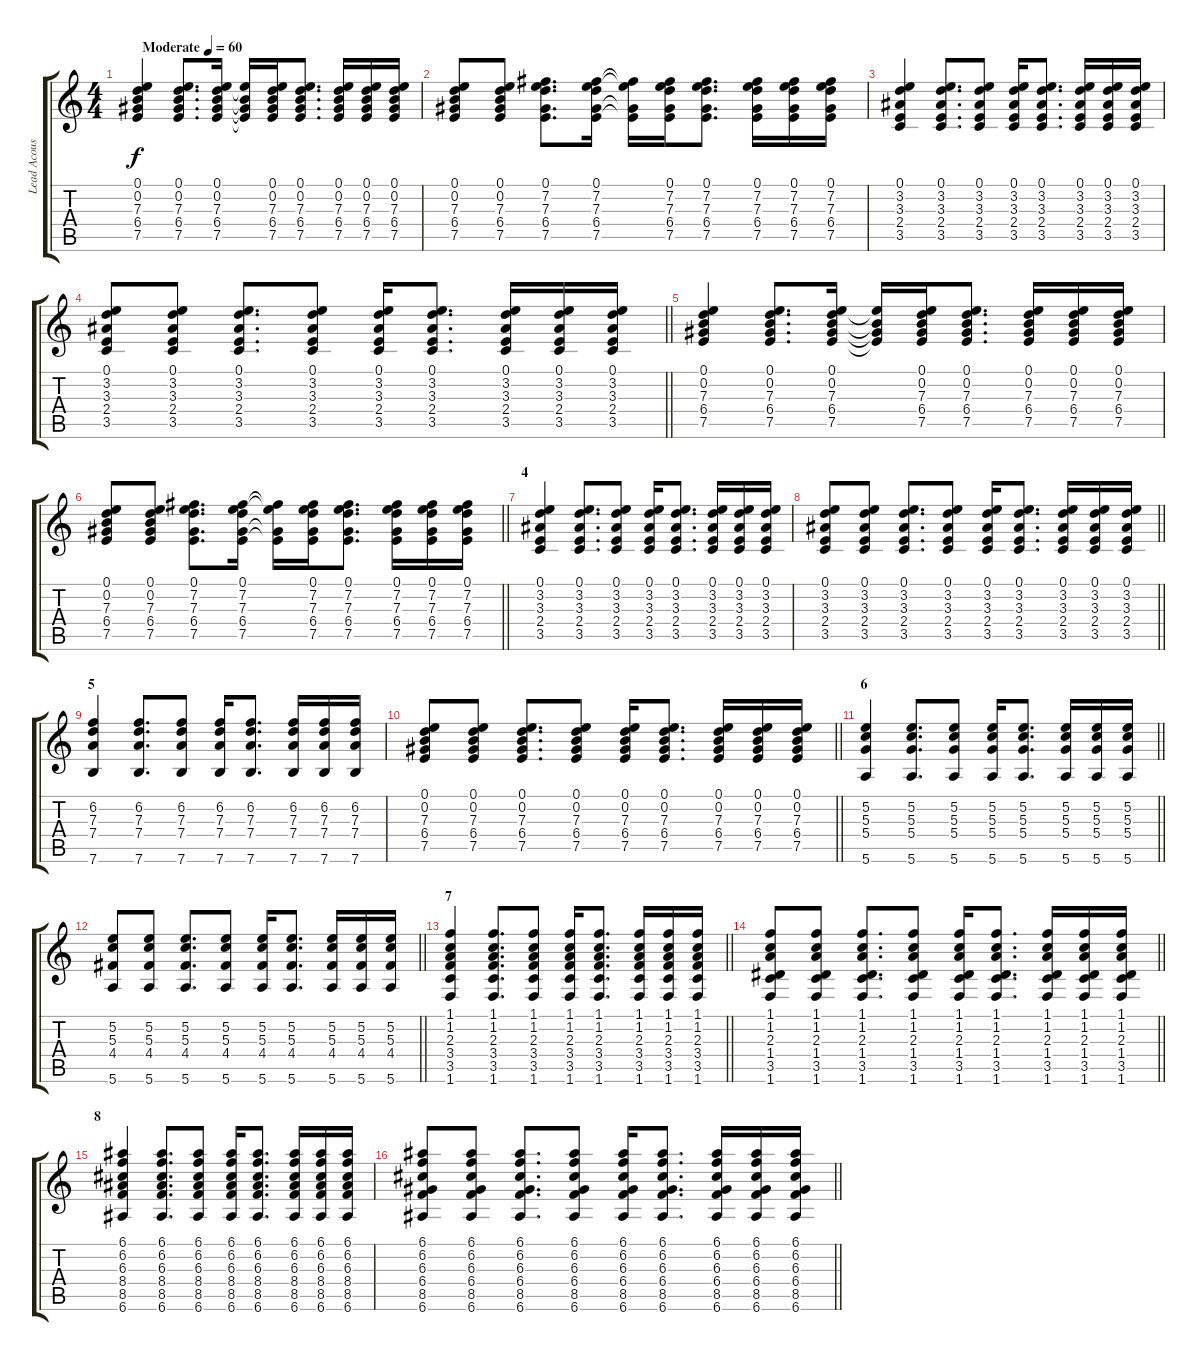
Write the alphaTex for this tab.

\track ("Lead Acoustic guitar" "Lead Acous") {instrument acousticguitarsteel}
\staff {score tabs}
\tuning (E4 B3 G3 D3 A2 E2) {hide}
\ts (4 4)
\tempo (60 "Moderate")
\clef g2
\ks c
(0.1 0.2 7.3 6.4 7.5).4{dy f instrument acousticguitarsteel} (0.1 0.2 7.3 6.4 7.5).8{d} (0.1 0.2 7.3 6.4 7.5).16 (0.1{t} 0.2{t} 6.4{t} 7.5{t}).16 (0.1 0.2 7.3 6.4 7.5).16 (0.1 0.2 7.3 6.4 7.5).8{d} (0.1 0.2 7.3 6.4 7.5).16 (0.1 0.2 7.3 6.4 7.5).16 (0.1 0.2 7.3 6.4 7.5).16 |
(0.1 0.2 7.3 6.4 7.5).8 (0.1 0.2 7.3 6.4 7.5).8 (0.1 7.2 7.3 6.4 7.5).8{d} (0.1 7.2 7.3 6.4 7.5).16 (0.1{t} 7.2{t} 6.4{t} 7.5{t}).16 (0.1 7.2 7.3 6.4 7.5).16 (0.1 7.2 7.3 6.4 7.5).8{d} (0.1 7.2 7.3 6.4 7.5).16 (0.1 7.2 7.3 6.4 7.5).16 (0.1 7.2 7.3 6.4 7.5).16 |
(0.1 3.2 3.3 2.4 3.5).4 (0.1 3.2 3.3 2.4 3.5).8{d} (0.1 3.2 3.3 2.4 3.5).8 (0.1 3.2 3.3 2.4 3.5).16 (0.1 3.2 3.3 2.4 3.5).8{d} (0.1 3.2 3.3 2.4 3.5).16 (0.1 3.2 3.3 2.4 3.5).16 (0.1 3.2 3.3 2.4 3.5).16 |
\barLineRight lightlight
(0.1 3.2 3.3 2.4 3.5).8 (0.1 3.2 3.3 2.4 3.5).8 (0.1 3.2 3.3 2.4 3.5).8{d} (0.1 3.2 3.3 2.4 3.5).8 (0.1 3.2 3.3 2.4 3.5).16 (0.1 3.2 3.3 2.4 3.5).8{d} (0.1 3.2 3.3 2.4 3.5).16 (0.1 3.2 3.3 2.4 3.5).16 (0.1 3.2 3.3 2.4 3.5).16 |
(0.1 0.2 7.3 6.4 7.5).4 (0.1 0.2 7.3 6.4 7.5).8{d} (0.1 0.2 7.3 6.4 7.5).16 (0.1{t} 0.2{t} 6.4{t} 7.5{t}).16 (0.1 0.2 7.3 6.4 7.5).16 (0.1 0.2 7.3 6.4 7.5).8{d} (0.1 0.2 7.3 6.4 7.5).16 (0.1 0.2 7.3 6.4 7.5).16 (0.1 0.2 7.3 6.4 7.5).16 |
\barLineRight lightlight
(0.1 0.2 7.3 6.4 7.5).8 (0.1 0.2 7.3 6.4 7.5).8 (0.1 7.2 7.3 6.4 7.5).8{d} (0.1 7.2 7.3 6.4 7.5).16 (0.1{t} 7.2{t} 6.4{t} 7.5{t}).16 (0.1 7.2 7.3 6.4 7.5).16 (0.1 7.2 7.3 6.4 7.5).8{d} (0.1 7.2 7.3 6.4 7.5).16 (0.1 7.2 7.3 6.4 7.5).16 (0.1 7.2 7.3 6.4 7.5).16 |
\section ("" "4")
(0.1 3.2 3.3 2.4 3.5).4 (0.1 3.2 3.3 2.4 3.5).8{d} (0.1 3.2 3.3 2.4 3.5).8 (0.1 3.2 3.3 2.4 3.5).16 (0.1 3.2 3.3 2.4 3.5).8{d} (0.1 3.2 3.3 2.4 3.5).16 (0.1 3.2 3.3 2.4 3.5).16 (0.1 3.2 3.3 2.4 3.5).16 |
\barLineRight lightlight
(0.1 3.2 3.3 2.4 3.5).8 (0.1 3.2 3.3 2.4 3.5).8 (0.1 3.2 3.3 2.4 3.5).8{d} (0.1 3.2 3.3 2.4 3.5).8 (0.1 3.2 3.3 2.4 3.5).16 (0.1 3.2 3.3 2.4 3.5).8{d} (0.1 3.2 3.3 2.4 3.5).16 (0.1 3.2 3.3 2.4 3.5).16 (0.1 3.2 3.3 2.4 3.5).16 |
\section ("" "5")
(6.2 7.3 7.4 7.6).4 (6.2 7.3 7.4 7.6).8{d} (6.2 7.3 7.4 7.6).8 (6.2 7.3 7.4 7.6).16 (6.2 7.3 7.4 7.6).8{d} (6.2 7.3 7.4 7.6).16 (6.2 7.3 7.4 7.6).16 (6.2 7.3 7.4 7.6).16 |
\barLineRight lightlight
(0.1 0.2 7.3 6.4 7.5).8 (0.1 0.2 7.3 6.4 7.5).8 (0.1 0.2 7.3 6.4 7.5).8{d} (0.1 0.2 7.3 6.4 7.5).8 (0.1 0.2 7.3 6.4 7.5).16 (0.1 0.2 7.3 6.4 7.5).8{d} (0.1 0.2 7.3 6.4 7.5).16 (0.1 0.2 7.3 6.4 7.5).16 (0.1 0.2 7.3 6.4 7.5).16 |
\section ("" "6")
\barLineRight lightlight
(5.2 5.3 5.4 5.6).4 (5.2 5.3 5.4 5.6).8{d} (5.2 5.3 5.4 5.6).8 (5.2 5.3 5.4 5.6).16 (5.2 5.3 5.4 5.6).8{d} (5.2 5.3 5.4 5.6).16 (5.2 5.3 5.4 5.6).16 (5.2 5.3 5.4 5.6).16 |
\barLineRight lightlight
(5.2 5.3 4.4 5.6).8 (5.2 5.3 4.4 5.6).8 (5.2 5.3 4.4 5.6).8{d} (5.2 5.3 4.4 5.6).8 (5.2 5.3 4.4 5.6).16 (5.2 5.3 4.4 5.6).8{d} (5.2 5.3 4.4 5.6).16 (5.2 5.3 4.4 5.6).16 (5.2 5.3 4.4 5.6).16 |
\section ("" "7")
\barLineRight lightlight
(1.1 1.2 2.3 3.4 3.5 1.6).4 (1.1 1.2 2.3 3.4 3.5 1.6).8{d} (1.1 1.2 2.3 3.4 3.5 1.6).8 (1.1 1.2 2.3 3.4 3.5 1.6).16 (1.1 1.2 2.3 3.4 3.5 1.6).8{d} (1.1 1.2 2.3 3.4 3.5 1.6).16 (1.1 1.2 2.3 3.4 3.5 1.6).16 (1.1 1.2 2.3 3.4 3.5 1.6).16 |
\section ("" "")
\barLineRight lightlight
(1.1 1.2 2.3 1.4 3.5 1.6).8 (1.1 1.2 2.3 1.4 3.5 1.6).8 (1.1 1.2 2.3 1.4 3.5 1.6).8{d} (1.1 1.2 2.3 1.4 3.5 1.6).8 (1.1 1.2 2.3 1.4 3.5 1.6).16 (1.1 1.2 2.3 1.4 3.5 1.6).8{d} (1.1 1.2 2.3 1.4 3.5 1.6).16 (1.1 1.2 2.3 1.4 3.5 1.6).16 (1.1 1.2 2.3 1.4 3.5 1.6).16 |
\section ("" "8")
(6.1 6.2 6.3 8.4 8.5 6.6).4 (6.1 6.2 6.3 8.4 8.5 6.6).8{d} (6.1 6.2 6.3 8.4 8.5 6.6).8 (6.1 6.2 6.3 8.4 8.5 6.6).16 (6.1 6.2 6.3 8.4 8.5 6.6).8{d} (6.1 6.2 6.3 8.4 8.5 6.6).16 (6.1 6.2 6.3 8.4 8.5 6.6).16 (6.1 6.2 6.3 8.4 8.5 6.6).16 |
\barLineRight lightlight
(6.1 6.2 6.3 6.4 8.5 6.6).8 (6.1 6.2 6.3 6.4 8.5 6.6).8 (6.1 6.2 6.3 6.4 8.5 6.6).8{d} (6.1 6.2 6.3 6.4 8.5 6.6).8 (6.1 6.2 6.3 6.4 8.5 6.6).16 (6.1 6.2 6.3 6.4 8.5 6.6).8{d} (6.1 6.2 6.3 6.4 8.5 6.6).16 (6.1 6.2 6.3 6.4 8.5 6.6).16 (6.1 6.2 6.3 6.4 8.5 6.6).16
